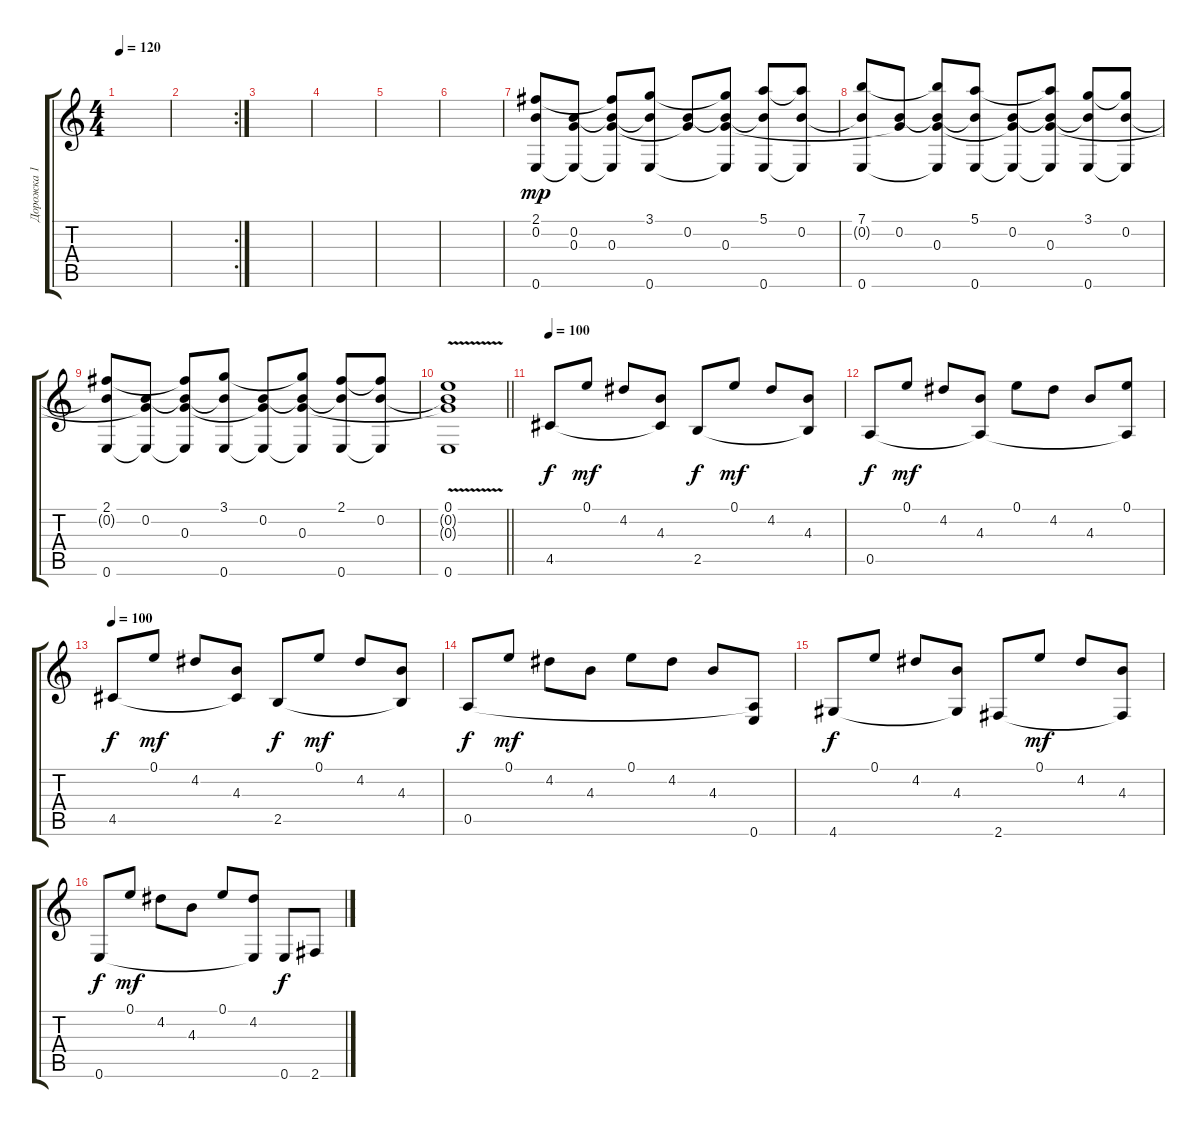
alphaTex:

\track ("Дорожка 1" "Дорожка 1") {instrument acousticguitarnylon}
\staff {score tabs}
\tuning (E4 B3 G3 D3 A2 E2) {hide}
\ts (4 4)
\tempo 120
\clef g2
\ks c
|
\rc 2
|
|
|
|
|
(2.1 0.2 0.6).8{dy mp} (0.2 0.3 0.6{t}).8 (2.1{t} 0.2{t} 0.3 0.6{t}).8 (3.1 0.2{t} 0.6).8 (0.2 0.3{t}).8 (3.1{t} 0.2{t} 0.3 0.6{t}).8 (5.1 0.2{t} 0.6).8 (5.1{t} 0.2 0.6{t}).8 |
(7.1 0.2{t} 0.6).8 (0.2 0.3{t}).8 (7.1{t} 0.2{t} 0.3 0.6{t}).8 (5.1 0.2{t} 0.6).8 (0.2 0.3{t} 0.6{t}).8 (5.1{t} 0.2{t} 0.3 0.6{t}).8 (3.1 0.2{t} 0.6).8 (3.1{t} 0.2 0.6{t}).8 |
(2.1 0.2{t} 0.6).8 (0.2 0.3{t} 0.6{t}).8 (2.1{t} 0.2{t} 0.3 0.6{t}).8 (3.1 0.2{t} 0.6).8 (0.2 0.3{t} 0.6{t}).8 (3.1{t} 0.2{t} 0.3 0.6{t}).8 (2.1 0.2{t} 0.6).8 (2.1{t} 0.2 0.6{t}).8 |
\barLineRight lightlight
(0.1 0.2{t} 0.3{t} 0.6{v}).1 |
\tempo 100
4.5.8{dy f} 0.1.8{dy mf} 4.2.8 (4.3 4.5{t}).8 2.5.8{dy f} 0.1.8{dy mf} 4.2.8 (4.3 2.5{t}).8 |
0.5.8{dy f} 0.1.8{dy mf} 4.2.8 (4.3 0.5{t}).8 0.1.8 4.2.8 4.3.8 (0.1 0.5{t}).8 |
\tempo 100
4.5.8{dy f} 0.1.8{dy mf} 4.2.8 (4.3 4.5{t}).8 2.5.8{dy f} 0.1.8{dy mf} 4.2.8 (4.3 2.5{t}).8 |
0.5.8{dy f} 0.1.8{dy mf} 4.2.8 4.3.8 0.1.8 4.2.8 4.3.8 (0.5{t} 0.6).8 |
4.6.8{dy f} 0.1.8 4.2.8 (4.3 4.6{t}).8 2.6.8 0.1.8{dy mf} 4.2.8 (4.3 2.6{t}).8 |
0.6.8{dy f} 0.1.8{dy mf} 4.2.8 4.3.8 0.1.8 (4.2 0.6{t}).8 0.6.8{dy f} 2.6.8
